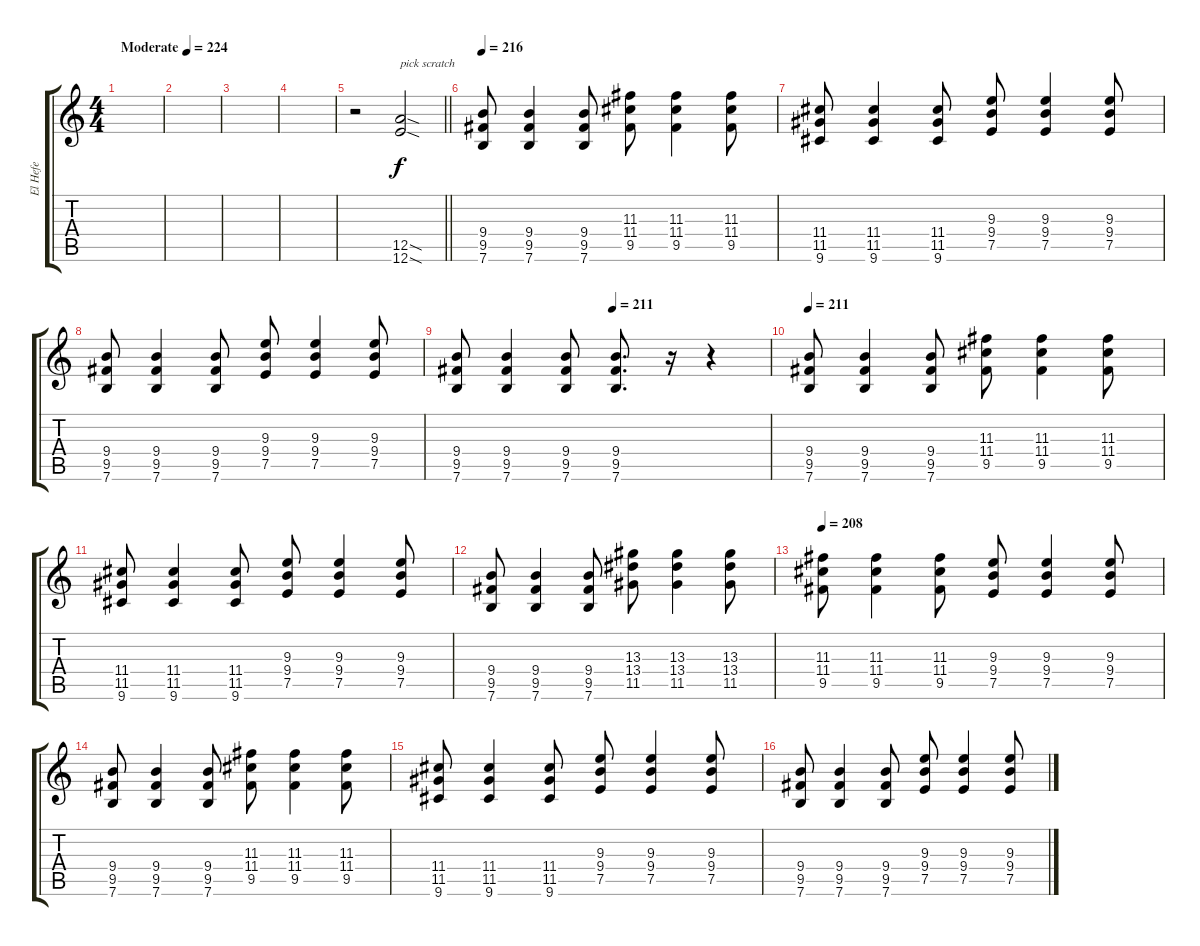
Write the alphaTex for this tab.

\track ("El Hefe" "El Hefe") {instrument distortionguitar}
\staff {score tabs}
\tuning (E4 B3 G3 D3 A2 E2) {hide}
\ts (4 4)
\tempo (224 "Moderate")
\clef g2
\ks c
|
|
|
|
\barLineRight lightlight
r.2 (12.5{sod} 12.6{sod}).2{txt "pick scratch"} |
\section ("" "")
\tempo 216
(9.4 9.5 7.6).8 (9.4 9.5 7.6).4 (9.4 9.5 7.6).8 (11.3 11.4 9.5).8 (11.3 11.4 9.5).4 (11.3 11.4 9.5).8 |
(11.4 11.5 9.6).8 (11.4 11.5 9.6).4 (11.4 11.5 9.6).8 (9.3 9.4 7.5).8 (9.3 9.4 7.5).4 (9.3 9.4 7.5).8 |
(9.4 9.5 7.6).8 (9.4 9.5 7.6).4 (9.4 9.5 7.6).8 (9.3 9.4 7.5).8 (9.3 9.4 7.5).4 (9.3 9.4 7.5).8 |
\tempo (211 0.5)
(9.4 9.5 7.6).8 (9.4 9.5 7.6).4 (9.4 9.5 7.6).8 (9.4 9.5 7.6).8{d} r.16 r.4 |
\tempo 211
(9.4 9.5 7.6).8 (9.4 9.5 7.6).4 (9.4 9.5 7.6).8 (11.3 11.4 9.5).8 (11.3 11.4 9.5).4 (11.3 11.4 9.5).8 |
(11.4 11.5 9.6).8 (11.4 11.5 9.6).4 (11.4 11.5 9.6).8 (9.3 9.4 7.5).8 (9.3 9.4 7.5).4 (9.3 9.4 7.5).8 |
(9.4 9.5 7.6).8 (9.4 9.5 7.6).4 (9.4 9.5 7.6).8 (13.3 13.4 11.5).8 (13.3 13.4 11.5).4 (13.3 13.4 11.5).8 |
\tempo 208
(11.3 11.4 9.5).8 (11.3 11.4 9.5).4 (11.3 11.4 9.5).8 (9.3 9.4 7.5).8 (9.3 9.4 7.5).4 (9.3 9.4 7.5).8 |
(9.4 9.5 7.6).8 (9.4 9.5 7.6).4 (9.4 9.5 7.6).8 (11.3 11.4 9.5).8 (11.3 11.4 9.5).4 (11.3 11.4 9.5).8 |
(11.4 11.5 9.6).8 (11.4 11.5 9.6).4 (11.4 11.5 9.6).8 (9.3 9.4 7.5).8 (9.3 9.4 7.5).4 (9.3 9.4 7.5).8 |
(9.4 9.5 7.6).8 (9.4 9.5 7.6).4 (9.4 9.5 7.6).8 (9.3 9.4 7.5).8 (9.3 9.4 7.5).4 (9.3 9.4 7.5).8
